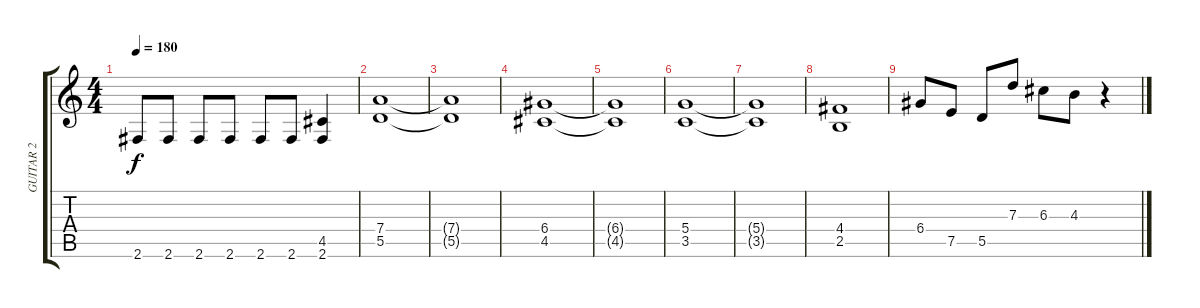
\track ("GUITAR 2" "GUITAR 2") {instrument distortionguitar}
\staff {score tabs}
\tuning (E4 B3 G3 D3 A2 E2) {hide}
\ts (4 4)
\tempo 180
\clef g2
\ks c
2.6.8{dy f} 2.6.8 2.6.8 2.6.8 2.6.8 2.6.8 (4.5 2.6).4 |
(7.4 5.5).1 |
(7.4{t} 5.5{t}).1 |
(6.4 4.5).1 |
(6.4{t} 4.5{t}).1 |
(5.4 3.5).1 |
(5.4{t} 3.5{t}).1 |
(4.4 2.5).1 |
6.4.8 7.5.8 5.5.8 7.3.8 6.3.8 4.3.8 r.4
